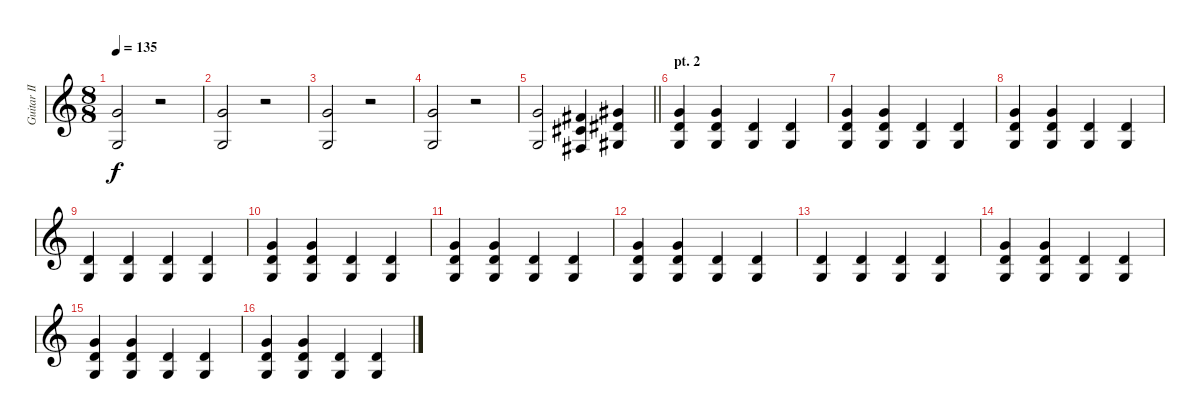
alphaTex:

\track ("Guitar II" "Guitar II") {instrument distortionguitar}
\staff {score}
\tuning (D4 A3 F3 C3 G2 D2) {hide}
\ts (8 8)
\tempo 135
\clef g2
\ks c
(7.4 5.6).2{dy f} r.2 |
(7.4 5.6).2 r.2 |
(7.4 5.6).2 r.2 |
(7.4 5.6).2 r.2 |
\barLineRight lightlight
(7.4 5.6).2 (6.4 6.5 4.6).4{volume 8} (8.4 8.5 6.6).4 |
\section ("" "pt. 2")
(7.4 7.5 5.6).4 (7.4 7.5 5.6).4 (7.5{pm} 5.6{pm}).4 (7.5{pm} 5.6{pm}).4 |
(7.4 7.5 5.6).4 (7.4 7.5 5.6).4 (7.5{pm} 5.6{pm}).4 (7.5{pm} 5.6{pm}).4 |
(7.4 7.5 5.6).4 (7.4 7.5 5.6).4 (7.5{pm} 5.6{pm}).4 (7.5{pm} 5.6{pm}).4 |
(7.5{pm} 5.6{pm}).4 (7.5{pm} 5.6{pm}).4 (7.5{pm} 5.6{pm}).4 (7.5{pm} 5.6{pm}).4 |
(7.4 7.5 5.6).4 (7.4 7.5 5.6).4 (7.5{pm} 5.6{pm}).4 (7.5{pm} 5.6{pm}).4 |
(7.4 7.5 5.6).4 (7.4 7.5 5.6).4 (7.5{pm} 5.6{pm}).4 (7.5{pm} 5.6{pm}).4 |
(7.4 7.5 5.6).4 (7.4 7.5 5.6).4 (7.5{pm} 5.6{pm}).4 (7.5{pm} 5.6{pm}).4 |
(7.5{pm} 5.6{pm}).4 (7.5{pm} 5.6{pm}).4 (7.5{pm} 5.6{pm}).4 (7.5{pm} 5.6{pm}).4 |
(7.4 7.5 5.6).4 (7.4 7.5 5.6).4 (7.5{pm} 5.6{pm}).4 (7.5{pm} 5.6{pm}).4 |
(7.4 7.5 5.6).4 (7.4 7.5 5.6).4 (7.5{pm} 5.6{pm}).4 (7.5{pm} 5.6{pm}).4 |
(7.4 7.5 5.6).4 (7.4 7.5 5.6).4 (7.5{pm} 5.6{pm}).4 (7.5{pm} 5.6{pm}).4
